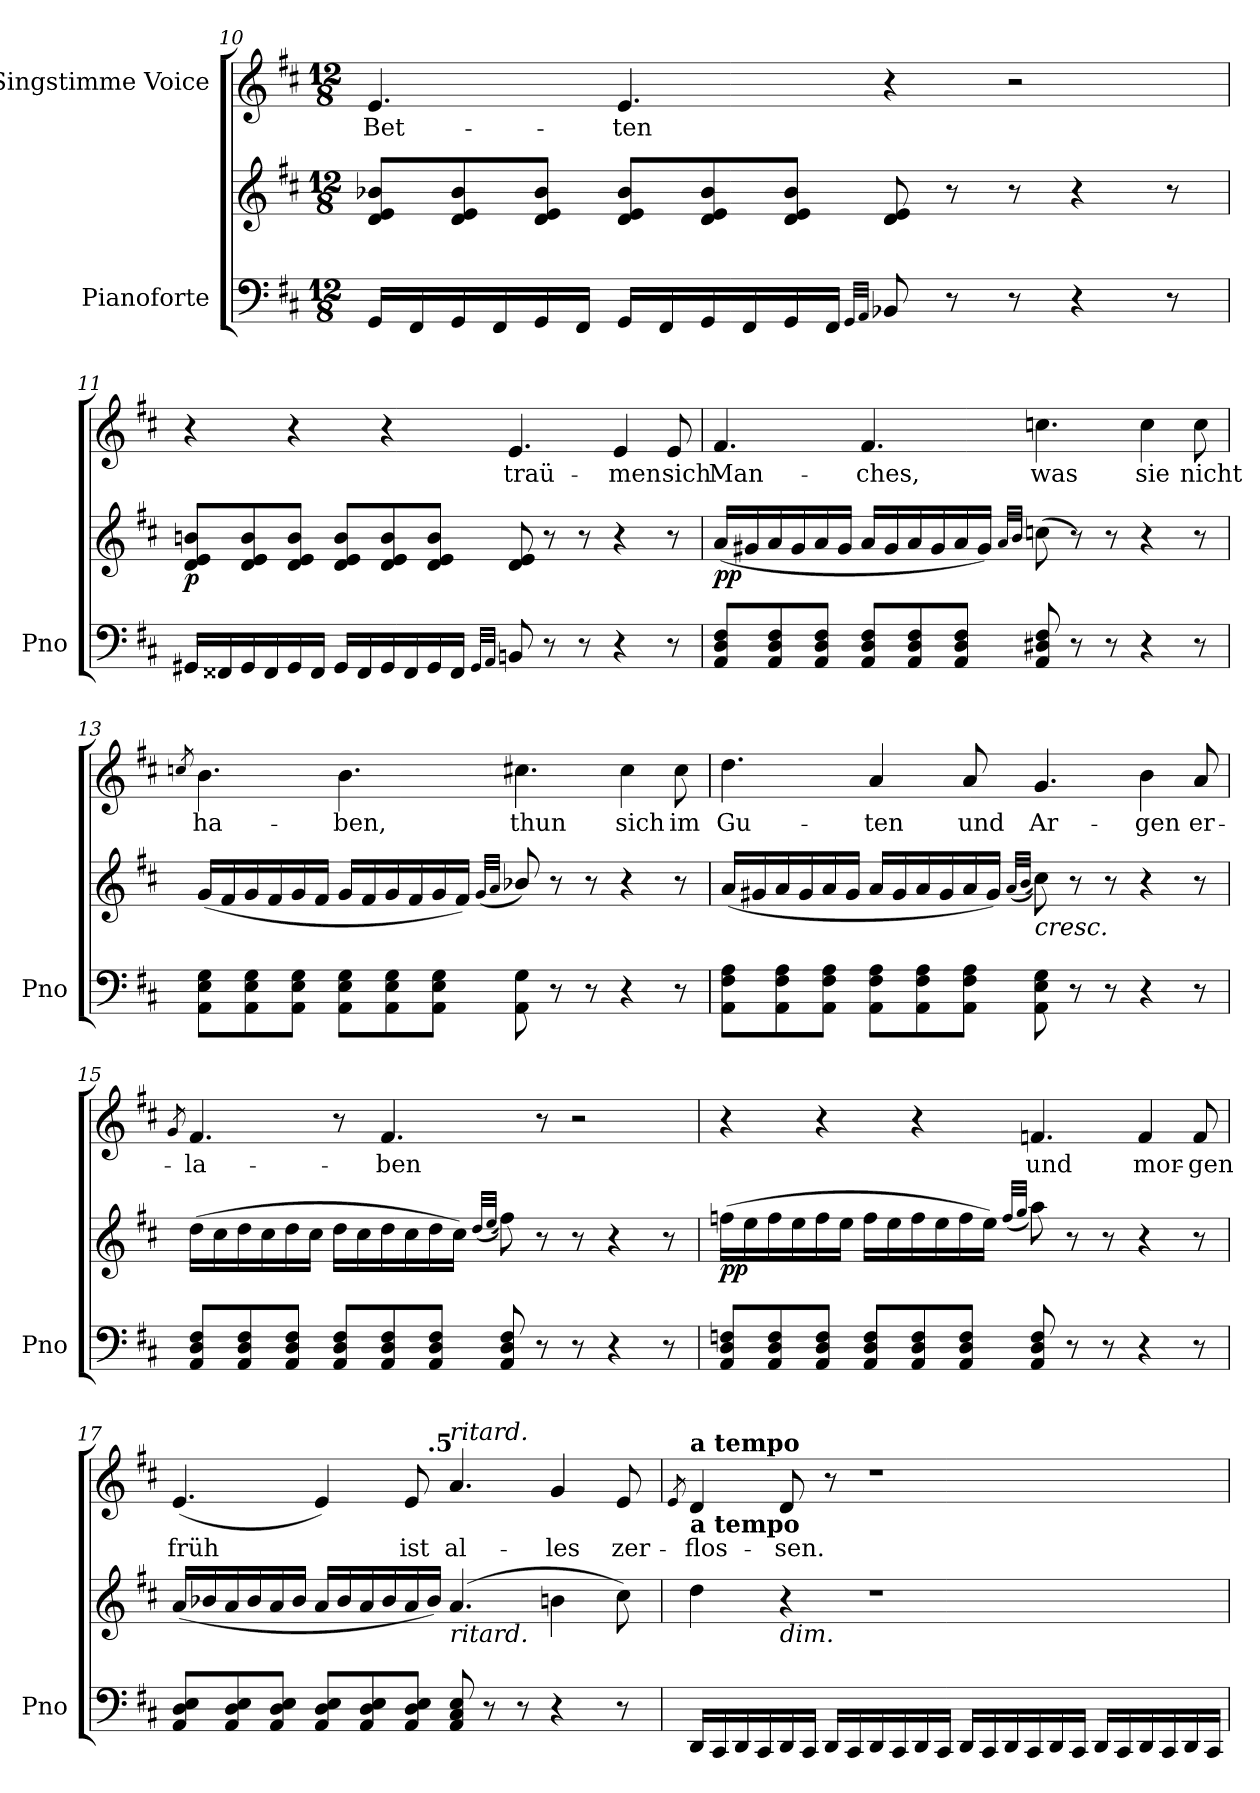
**kern	**kern	**dynam	**kern	**text
*part2	*part2	*part2	*part1	*part1
*staff3	*staff2	*staff2/3	*staff1	*staff1
*I"Pianoforte	*	*	*I"Singstimme Voice	*
*I'Pno	*	*	*	*
*clefF4	*clefG2	*	*clefG2	*
*k[f#c#]	*k[f#c#]	*	*k[f#c#]	*
*M12/8	*M12/8	*	*M12/8	*
=10	=10	=10	=10	=10
!	!	!	!	!LO:LY:b
16GG/LL	8d/ 8e/ 8b-X/L	.	4.e/	Bet-
16FF#/	.	.	.	.
16GG/	8d/ 8e/ 8b-/	.	.	.
16FF#/	.	.	.	.
16GG/	8d/ 8e/ 8b-/J	.	.	.
16FF#/JJ	.	.	.	.
!	!	!	!	!LO:LY:b
16GG/LL	8d/ 8e/ 8b-/L	.	4.e/	-ten
16FF#/	.	.	.	.
16GG/	8d/ 8e/ 8b-/	.	.	.
16FF#/	.	.	.	.
16GG/	8d/ 8e/ 8b-/J	.	.	.
16FF#/JJ	.	.	.	.
32qGG/LLL	.	.	.	.
32qAA/JJJ	.	.	.	.
8BB-X/	8d/ 8e/	.	4r	.
8r	8r	.	.	.
8r	8r	.	2r	.
4r	4r	.	.	.
8r	8r	.	.	.
!!LO:LB:g=z
=11	=11	=11	=11	=11
!	!	!LO:DY:b	!	!
16GG#X/LL	8d/ 8e/ 8bn/L	p	4r	.
16FF##X/	.	.	.	.
16GG#/	8d/ 8e/ 8b/	.	.	.
16FF##/	.	.	.	.
16GG#/	8d/ 8e/ 8b/J	.	4r	.
16FF##/JJ	.	.	.	.
16GG#/LL	8d/ 8e/ 8b/L	.	.	.
16FF##/	.	.	.	.
16GG#/	8d/ 8e/ 8b/	.	4r	.
16FF##/	.	.	.	.
16GG#/	8d/ 8e/ 8b/J	.	.	.
16FF##/JJ	.	.	.	.
32qGG#/LLL	.	.	.	.
32qAA/JJJ	.	.	.	.
!	!	!	!	!LO:LY:b
8BBn/	8d/ 8e/	.	4.e/	traü-
8r	8r	.	.	.
8r	8r	.	.	.
!	!	!	!	!LO:LY:b
4r	4r	.	4e/	-men
!	!	!	!	!LO:LY:b
8r	8r	.	8e/	sich
=12	=12	=12	=12	=12
!	!	!LO:DY:b	!	!LO:LY:b
8AA/ 8D/ 8F#/L	(<16a/LL	pp	4.f#/	Man-
.	16g#X/	.	.	.
8AA/ 8D/ 8F#/	16a/	.	.	.
.	16g#/	.	.	.
8AA/ 8D/ 8F#/J	16a/	.	.	.
.	16g#/JJ	.	.	.
!	!	!	!	!LO:LY:b
8AA/ 8D/ 8F#/L	16a/LL	.	4.f#/	-ches,
.	16g#/	.	.	.
8AA/ 8D/ 8F#/	16a/	.	.	.
.	16g#/	.	.	.
8AA/ 8D/ 8F#/J	16a/	.	.	.
.	16g#/JJ)	.	.	.
.	32qa/LLL	.	.	.
.	32qb/JJJ	.	.	.
!	!	!	!	!LO:LY:b
8AA/ 8D#X/ 8F#/	(<8ccn\	.	4.ccn\	was
8r	8r)	.	.	.
8r	8r	.	.	.
!	!	!	!	!LO:LY:b
4r	4r	.	4cc\	sie
!	!	!	!	!LO:LY:b
8r	8r	.	8cc\	nicht
!!LO:LB:g=z
=13	=13	=13	=13	=13
.	.	.	8qccn/	.
!	!	!	!	!LO:LY:b
8AA\ 8E\ 8G\L	(<16g/LL	.	4.b\	ha-
.	16f#/	.	.	.
8AA\ 8E\ 8G\	16g/	.	.	.
.	16f#/	.	.	.
8AA\ 8E\ 8G\J	16g/	.	.	.
.	16f#/JJ	.	.	.
!	!	!	!	!LO:LY:b
8AA\ 8E\ 8G\L	16g/LL	.	4.b\	-ben,
.	16f#/	.	.	.
8AA\ 8E\ 8G\	16g/	.	.	.
.	16f#/	.	.	.
8AA\ 8E\ 8G\J	16g/	.	.	.
.	16f#/JJ)	.	.	.
.	(<32qg/LLL	.	.	.
.	32qa/JJJ	.	.	.
!	!	!	!	!LO:LY:b
8AA\ 8G\	8b-X/)	.	4.cc#X\	thun
8r	8r	.	.	.
8r	8r	.	.	.
!	!	!	!	!LO:LY:b
4r	4r	.	4cc#\	sich
!	!	!	!	!LO:LY:b
8r	8r	.	8cc#\	im
=14	=14	=14	=14	=14
!	!	!	!	!LO:LY:b
8AA\ 8F#\ 8A\L	(<16a/LL	.	4.dd\	Gu-
.	16g#X/	.	.	.
8AA\ 8F#\ 8A\	16a/	.	.	.
.	16g#/	.	.	.
8AA\ 8F#\ 8A\J	16a/	.	.	.
.	16g#/JJ	.	.	.
!	!	!	!	!LO:LY:b
8AA\ 8F#\ 8A\L	16a/LL	.	4a/	-ten
.	16g#/	.	.	.
8AA\ 8F#\ 8A\	16a/	.	.	.
.	16g#/	.	.	.
!	!	!	!	!LO:LY:b
8AA\ 8F#\ 8A\J	16a/	.	8a/	und
.	16g#/JJ)	.	.	.
.	(<32qa/LLL	.	.	.
.	(<32qb/JJJ	.	.	.
!	!LO:TX:b:i:t=cresc.	!	!	!
!	!	!	!	!LO:LY:b
8AA\ 8E\ 8G\	8cc#\))	.	4.g/	Ar-
8r	8r	.	.	.
8r	8r	.	.	.
!	!	!	!	!LO:LY:b
4r	4r	.	4b\	-gen
!	!	!	!	!LO:LY:b
8r	8r	.	8a/	er-
!!LO:PB:g=z
=15	=15	=15	=15	=15
.	.	.	8qg/	.
!	!	!	!	!LO:LY:b
8AA/ 8D/ 8F#/L	(>16dd\LL	.	4.f#/	-la-
.	16cc#\	.	.	.
8AA/ 8D/ 8F#/	16dd\	.	.	.
.	16cc#\	.	.	.
8AA/ 8D/ 8F#/J	16dd\	.	.	.
.	16cc#\JJ	.	.	.
8AA/ 8D/ 8F#/L	16dd\LL	.	8r	.
.	16cc#\	.	.	.
!	!	!	!	!LO:LY:b
8AA/ 8D/ 8F#/	16dd\	.	4.f#/	-ben
.	16cc#\	.	.	.
8AA/ 8D/ 8F#/J	16dd\	.	.	.
.	16cc#\JJ)	.	.	.
.	(<32qdd/LLL	.	.	.
.	(<32qee/JJJ	.	.	.
8AA/ 8D/ 8F#/	8ff#\))	.	.	.
8r	8r	.	8r	.
8r	8r	.	2r	.
4r	4r	.	.	.
8r	8r	.	.	.
=16	=16	=16	=16	=16
!	!	!LO:DY:b	!	!
8AA/ 8D/ 8Fn/L	(>16ffn\LL	pp	4r	.
.	16ee\	.	.	.
8AA/ 8D/ 8F/	16ff\	.	.	.
.	16ee\	.	.	.
8AA/ 8D/ 8F/J	16ff\	.	4r	.
.	16ee\JJ	.	.	.
8AA/ 8D/ 8F/L	16ff\LL	.	.	.
.	16ee\	.	.	.
8AA/ 8D/ 8F/	16ff\	.	4r	.
.	16ee\	.	.	.
8AA/ 8D/ 8F/J	16ff\	.	.	.
.	16ee\JJ)	.	.	.
.	(<32qff/LLL	.	.	.
.	32qgg/JJJ	.	.	.
!	!	!	!	!LO:LY:b
8AA/ 8D/ 8F/	8aa\)	.	4.fn/	und
8r	8r	.	.	.
8r	8r	.	.	.
!	!	!	!	!LO:LY:b
4r	4r	.	4f/	mor-
!	!	!	!	!LO:LY:b
8r	8r	.	8f/	-gen
!!LO:LB:g=z
=17	=17	=17	=17	=17
!	!	!	!	!LO:LY:b
*	*	*	*^	*
*	*	*	*	*^	*
*	*	*	*	*	*^	*
8AA/ 8D/ 8E/L	(<16a/LL	.	(<4.e/	2ryy	2..ryy	1ryy	früh
.	16b-X/	.	.	.	.	.	.
8AA/ 8D/ 8E/	16a/	.	.	.	.	.	.
.	16b-/	.	.	.	.	.	.
8AA/ 8D/ 8E/J	16a/	.	.	.	.	.	.
.	16b-/JJ	.	.	.	.	.	.
8AA/ 8D/ 8E/L	16a/LL	.	4e/)	.	.	.	.
.	16b-/	.	.	.	.	.	.
8AA/ 8D/ 8E/	16a/	.	.	8.ryy	.	.	.
.	16b-/	.	.	.	.	.	.
*	*	*	*MM100	*	*	*	*
!	!	!	!	!	!	!	!LO:LY:b
8AA/ 8D/ 8E/J	16a/	.	8e/	.	.	.	ist
*	*	*	*MM97	*	*	*	*
!	!	!	!	!LO:TX:a:B:t=.5	!	!	!
.	16b-/JJ)	.	.	2ryy	.	.	.
*	*	*	*MM95	*	*	*	*
!	!	!	!LO:TX:a:i:t=ritard.	!	!	!	!
!	!LO:TX:b:i:t=ritard.	!	!	!	!	!	!
!	!	!	!	!	!	!	!LO:LY:b
8AA/ 8C#/ 8E/	(>4.a/	.	4.a/	.	.	.	al-
*	*	*	*MM90	*	*	*	*
8r	.	.	.	.	2ryy	.	.
*	*	*	*MM85	*	*	*	*
8r	.	.	.	.	.	2ryy	.
*	*	*	*MM80	*	*	*	*
!	!	!	!	!	!	!	!LO:LY:b
4r	4bn\	.	4g/	.	.	.	-les
.	.	.	.	4ryy	.	.	.
*	*	*	*MM70	*	*	*	*
!	!	!	!	!	!	!	!LO:LY:b
8r	8cc#\)	.	8e/	.	8ryy	.	zer-
.	.	.	.	16ryy	.	.	.
*	*	*	*v	*v	*v	*v	*
=18	=18	=18	=18	=18
*	*	*	*MM60	*
.	.	.	8qe/	.
!	!	!	!LO:TX:b:B:t=a tempo	!
!	!	!	!LO:TX:a:B:t=a tempo	!
!	!	!	!	!LO:LY:b
16DD/LL	4dd\	.	4d/	-flos-
16CC#/	.	.	.	.
16DD/	.	.	.	.
16CC#/	.	.	.	.
!	!LO:TX:b:i:t=dim.	!	!	!
!	!	!	!	!LO:LY:b
16DD/	4r	.	8d/	-sen.
16CC#/JJ	.	.	.	.
16DD/LL	.	.	8r	.
16CC#/	.	.	.	.
16DD/	1r	.	1r	.
16CC#/	.	.	.	.
16DD/	.	.	.	.
16CC#/JJ	.	.	.	.
16DD/LL	.	.	.	.
16CC#/	.	.	.	.
16DD/	.	.	.	.
16CC#/	.	.	.	.
16DD/	.	.	.	.
16CC#/JJ	.	.	.	.
16DD/LL	.	.	.	.
16CC#/	.	.	.	.
16DD/	.	.	.	.
16CC#/	.	.	.	.
16DD/	.	.	.	.
16CC#/JJ	.	.	.	.
=	=	=	=	=
*-	*-	*-	*-	*-
